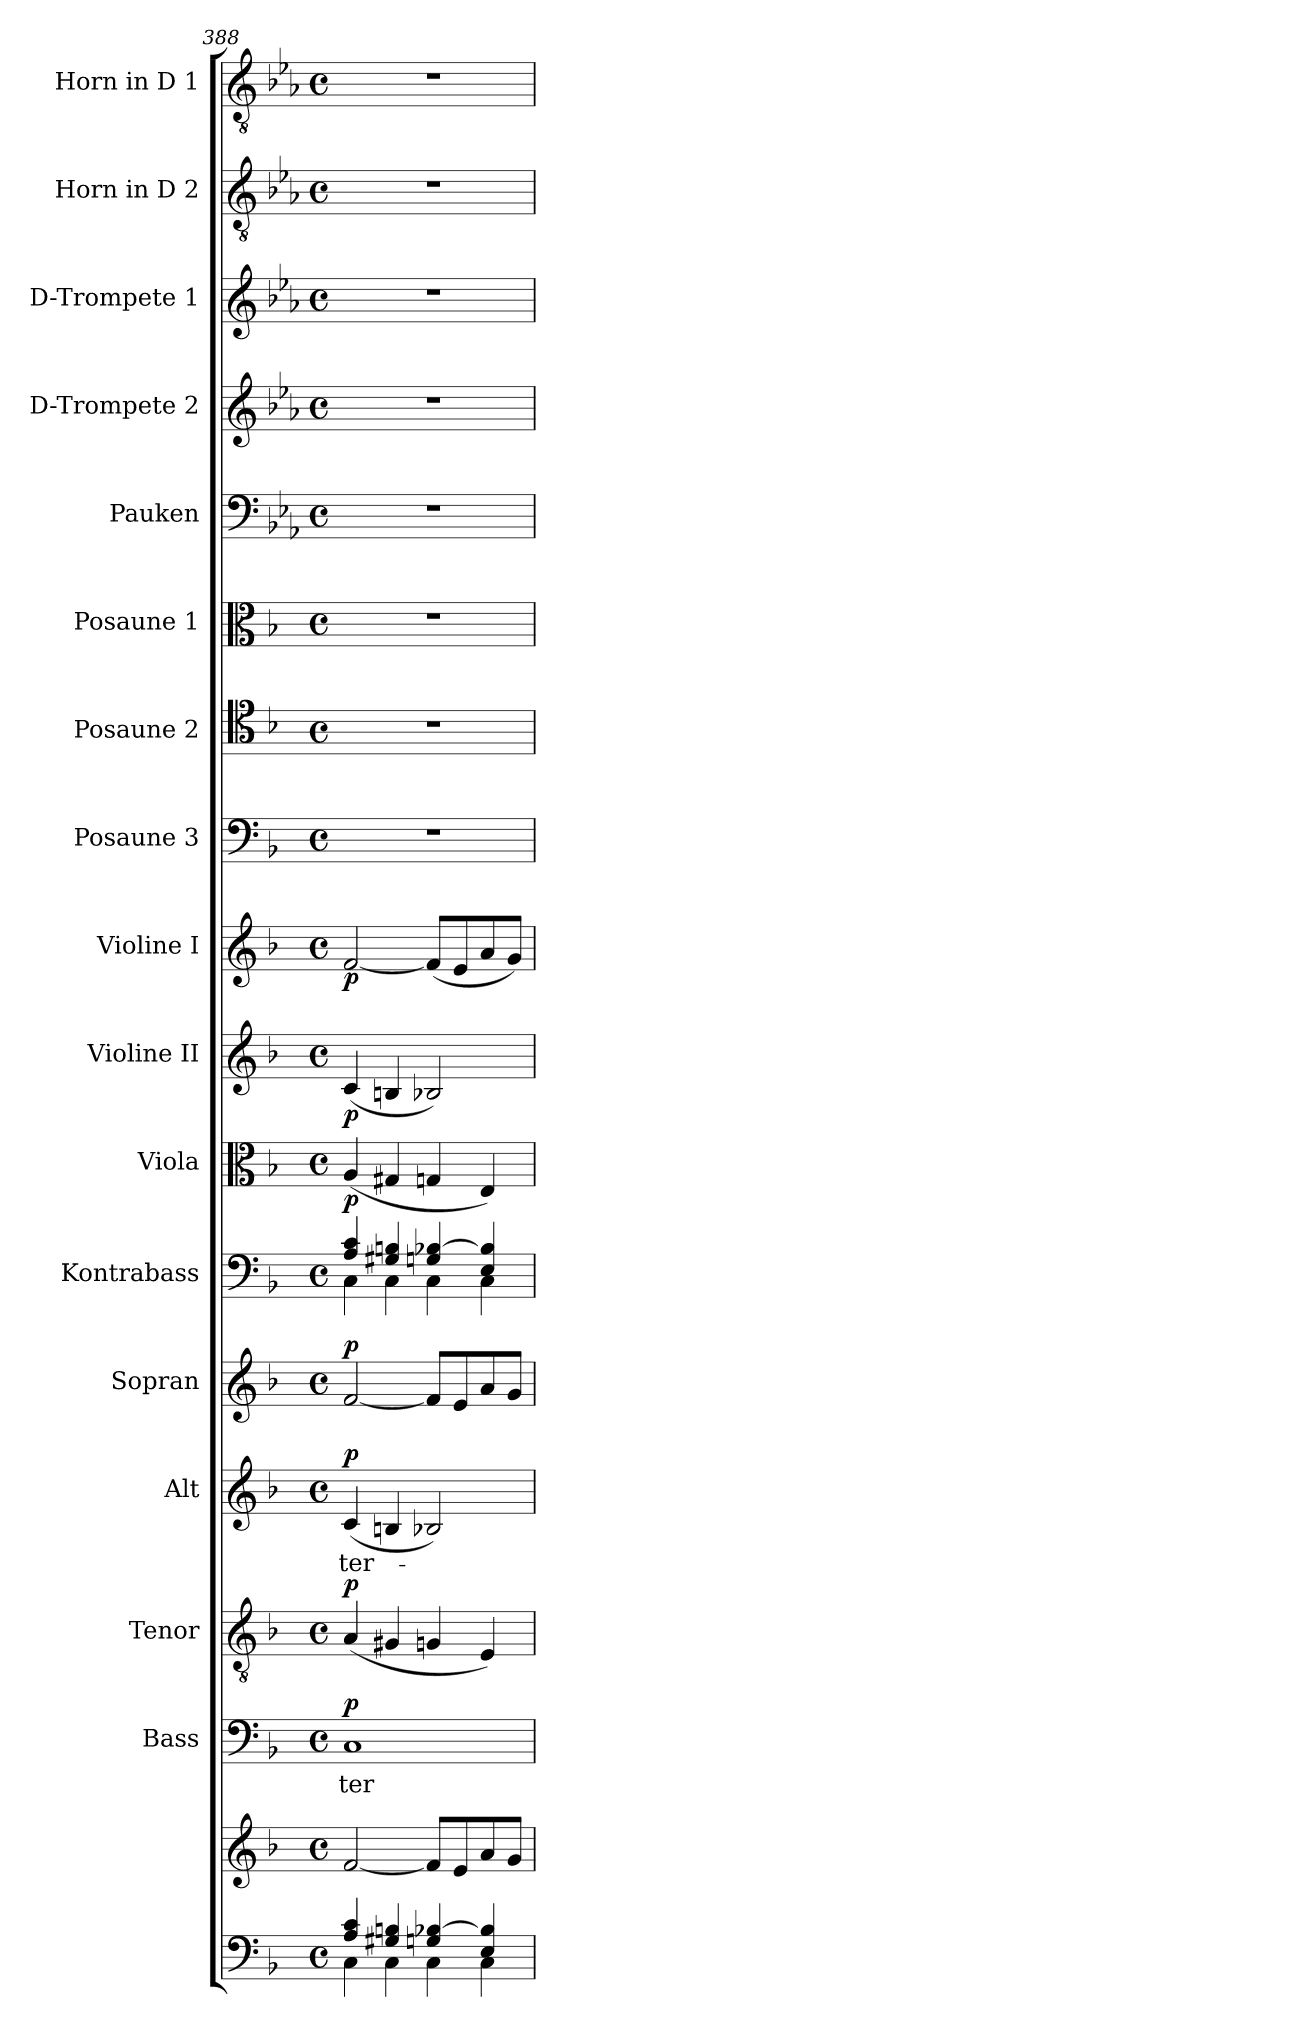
**kern	**kern	**kern	**text	**dynam	**kern	**dynam	**kern	**text	**dynam	**kern	**dynam	**kern	**kern	**dynam	**kern	**dynam	**kern	**dynam	**kern	**kern	**kern	**kern	**kern	**kern	**kern	**kern
*part17	*part17	*part16	*part16	*part16	*part15	*part15	*part14	*part14	*part14	*part13	*part13	*part12	*part11	*part11	*part10	*part10	*part9	*part9	*part8	*part7	*part6	*part5	*part4	*part3	*part2	*part1
*staff18	*staff17	*staff16	*staff16	*staff16	*staff15	*staff15	*staff14	*staff14	*staff14	*staff13	*staff13	*staff12	*staff11	*staff11	*staff10	*staff10	*staff9	*staff9	*staff8	*staff7	*staff6	*staff5	*staff4	*staff3	*staff2	*staff1
*	*	*I"Bass	*	*	*I"Tenor	*	*I"Alt	*	*	*I"Sopran	*	*I"Kontrabass	*I"Viola	*	*I"Violine II	*	*I"Violine I	*	*I"Posaune 3	*I"Posaune 2	*I"Posaune 1	*I"Pauken	*I"D-Trompete 2	*I"D-Trompete 1	*I"Horn in D 2	*I"Horn in D 1
*	*	*I'B.	*	*	*I'T.	*	*I'A.	*	*	*I'S.	*	*I'Kb.	*I'Vla.	*	*I'Vl. II	*	*I'Vl. I	*	*I'Pos. 3	*I'Pos. 2	*I'Pos. 1	*I'Pk.	*I'D Trp. 2	*I'D Trp. 1	*I'Hrn. 2	*I'Hrn. 1
*clefF4	*clefG2	*clefF4	*	*	*clefGv2	*	*clefG2	*	*	*clefG2	*	*clefF4	*clefC3	*	*clefG2	*	*clefG2	*	*clefF4	*clefC4	*clefC3	*clefF4	*clefG2	*clefG2	*clefGv2	*clefGv2
*	*	*	*	*	*	*	*	*	*	*	*	*ITrd7c12	*	*	*	*	*	*	*	*	*	*ITrd-1c-2	*ITrd-1c-2	*ITrd-1c-2	*ITrd-1c-2	*ITrd-1c-2
*k[b-]	*k[b-]	*k[b-]	*	*	*k[b-]	*	*k[b-]	*	*	*k[b-]	*	*k[b-]	*k[b-]	*	*k[b-]	*	*k[b-]	*	*k[b-]	*k[b-]	*k[b-]	*k[b-]	*k[b-]	*k[b-]	*k[b-]	*k[b-]
*F:	*F:	*F:	*	*	*F:	*	*F:	*	*	*F:	*	*F:	*F:	*	*F:	*	*F:	*	*F:	*F:	*F:	*F:	*F:	*F:	*F:	*F:
*M4/4	*M4/4	*M4/4	*	*	*M4/4	*	*M4/4	*	*	*M4/4	*	*M4/4	*M4/4	*	*M4/4	*	*M4/4	*	*M4/4	*M4/4	*M4/4	*M4/4	*M4/4	*M4/4	*M4/4	*M4/4
*met(c)	*met(c)	*met(c)	*	*	*met(c)	*	*met(c)	*	*	*met(c)	*	*met(c)	*met(c)	*	*met(c)	*	*met(c)	*	*met(c)	*met(c)	*met(c)	*met(c)	*met(c)	*met(c)	*met(c)	*met(c)
=388	=388	=388	=388	=388	=388	=388	=388	=388	=388	=388	=388	=388	=388	=388	=388	=388	=388	=388	=388	=388	=388	=388	=388	=388	=388	=388
*^	*	*	*	*	*	*	*	*	*	*	*	*	*	*	*	*	*	*	*	*	*	*	*	*	*	*
!	!	!	!	!LO:LY:b	!LO:DY:a	!	!LO:DY:a	!	!LO:LY:b	!LO:DY:a	!	!LO:DY:a	!	!	!LO:DY:b	!	!LO:DY:b	!	!LO:DY:b	!	!	!	!	!	!	!	!
*	*	*	*	*	*	*	*	*	*	*	*	*	*^	*	*	*	*	*	*	*	*	*	*	*	*	*	*
4A/ 4c/	4C\	[2f/	1C	-ter-	p	(<4A/	p	(<4c/	-ter-	p	[2f/	p	4AA/ 4C/	4CC\	(<4A/	p	(<4c/	p	[2f/	p	1r	1r	1r	1r	1r	1r	1r	1r
4G#X/ 4Bn/	4C\	.	.	.	.	4G#X/	.	4Bn/	.	.	.	.	4GG#X/ 4BBn/	4CC\	4G#X/	.	4Bn/	.	.	.	.	.	.	.	.	.	.	.
4Gn/ [>4B-X/	4C\	8f/L]	.	.	.	4Gn/	.	2B-X/)	.	.	8f/L]	.	4GGn/ [>4BB-X/	4CC\	4Gn/	.	2B-X/)	.	(<8f/L]	.	.	.	.	.	.	.	.	.
.	.	8e/	.	.	.	.	.	.	.	.	8e/	.	.	.	.	.	.	.	8e/	.	.	.	.	.	.	.	.	.
4E/ 4B-/]	4C\	8a/	.	.	.	4E/)	.	.	.	.	8a/	.	4EE/ 4BB-/]	4CC\	4E/)	.	.	.	8a/	.	.	.	.	.	.	.	.	.
.	.	8g/J	.	.	.	.	.	.	.	.	8g/J	.	.	.	.	.	.	.	8g/J)	.	.	.	.	.	.	.	.	.
*v	*v	*	*	*	*	*	*	*	*	*	*	*	*v	*v	*	*	*	*	*	*	*	*	*	*	*	*	*	*
=	=	=	=	=	=	=	=	=	=	=	=	=	=	=	=	=	=	=	=	=	=	=	=	=	=	=
*-	*-	*-	*-	*-	*-	*-	*-	*-	*-	*-	*-	*-	*-	*-	*-	*-	*-	*-	*-	*-	*-	*-	*-	*-	*-	*-
